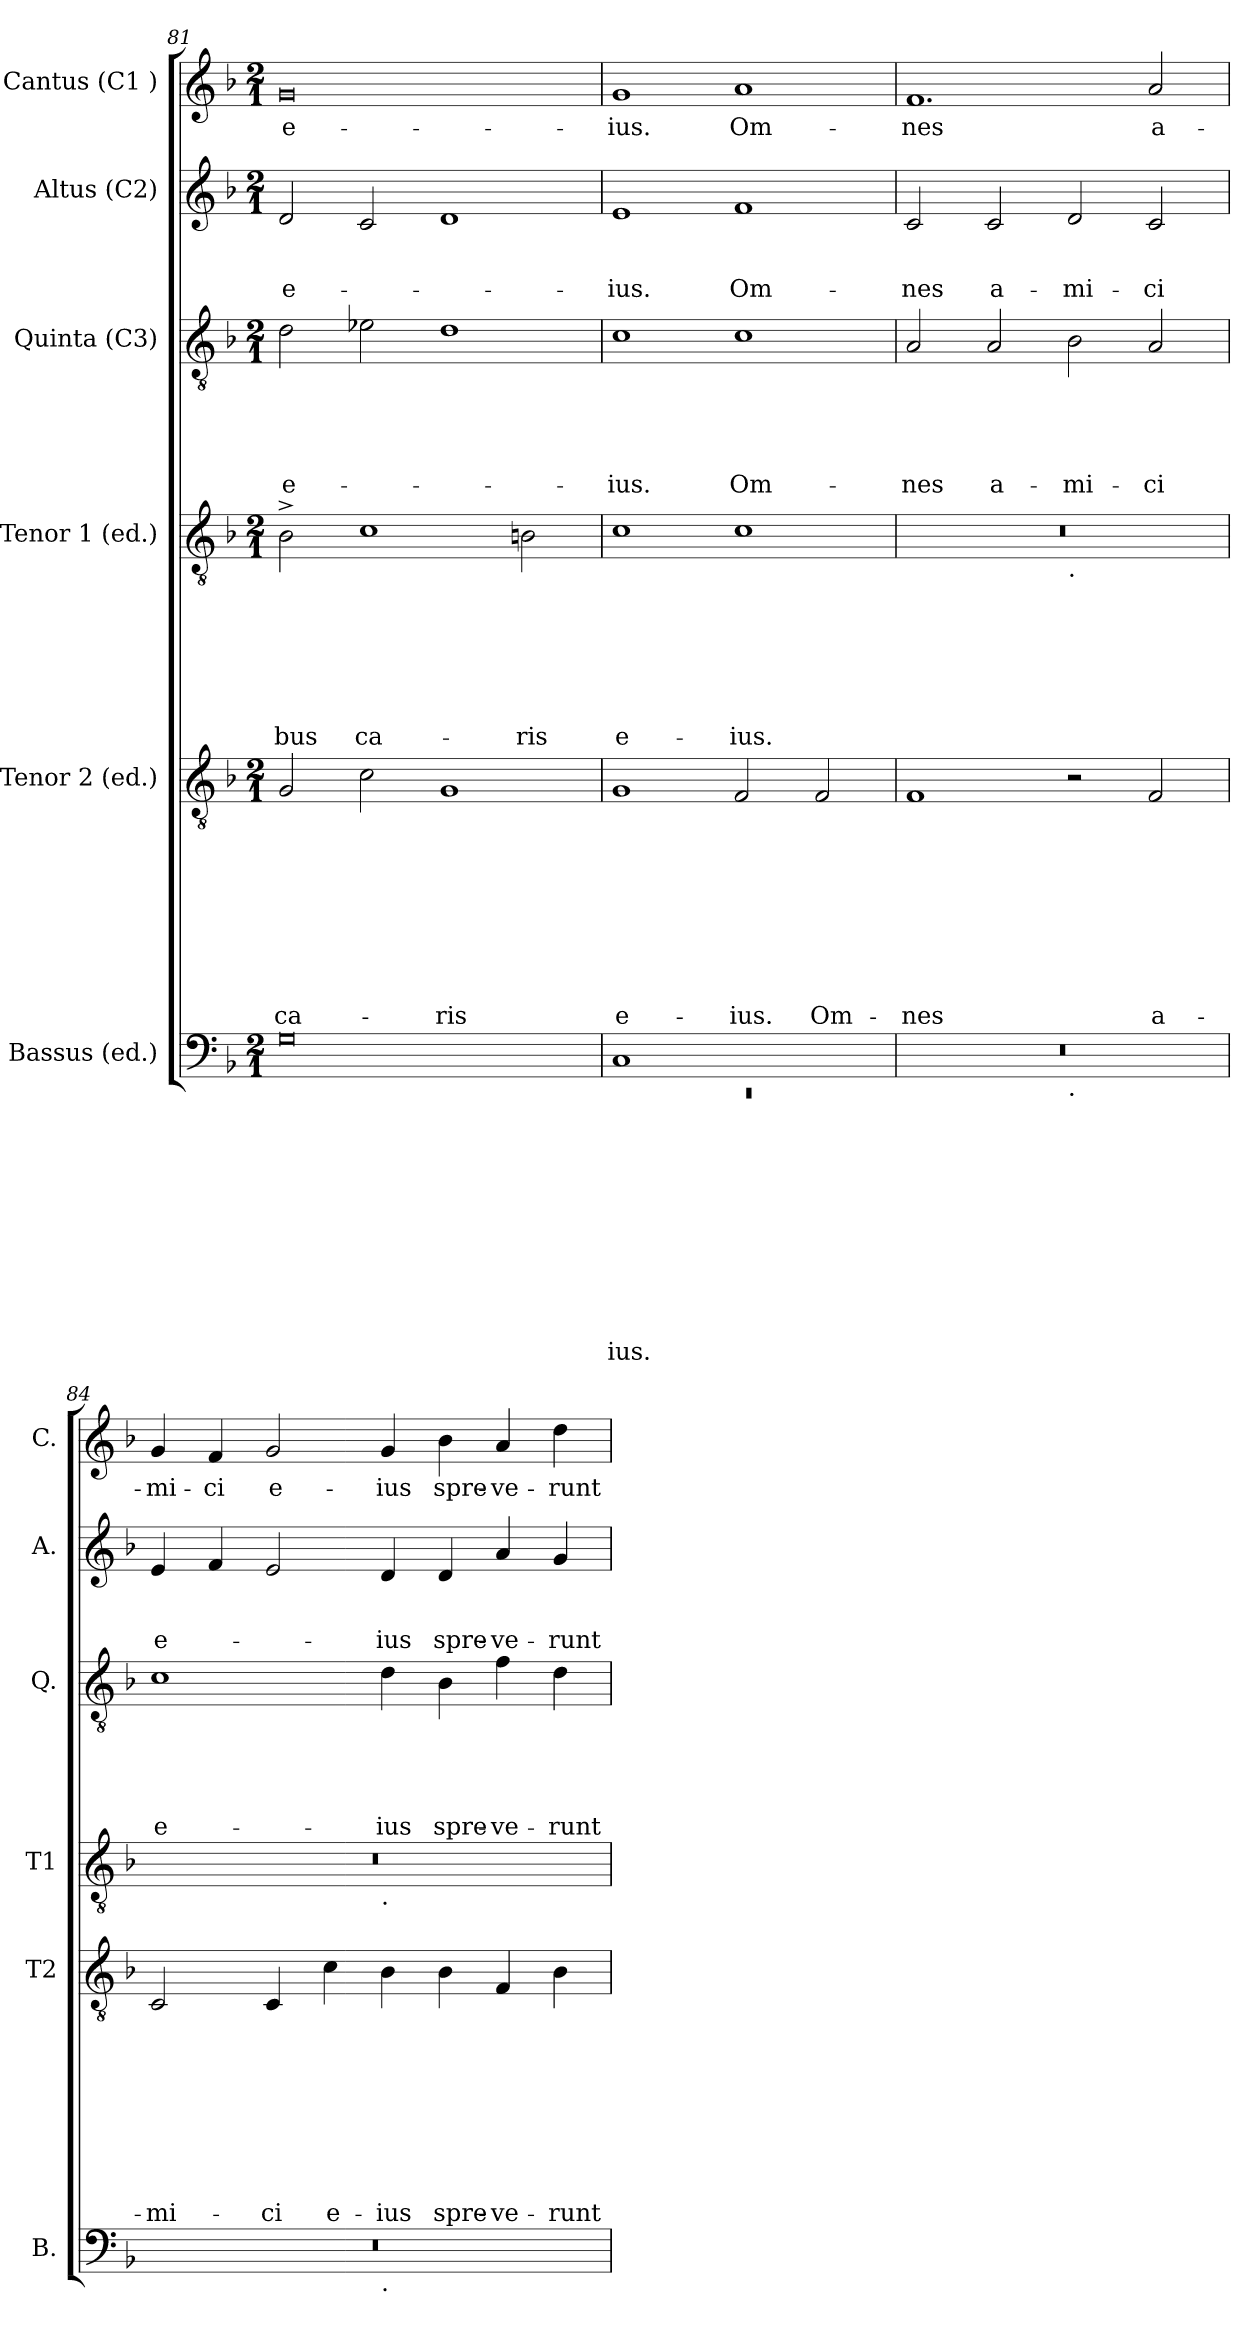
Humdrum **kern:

**kern	**text	**text	**text	**text	**text	**text	**text	**text	**text	**text	**text	**kern	**text	**text	**text	**text	**text	**text	**text	**text	**text	**kern	**text	**text	**text	**text	**text	**text	**text	**kern	**text	**text	**text	**text	**text	**kern	**text	**text	**text	**kern	**text
*part6	*part6	*part6	*part6	*part6	*part6	*part6	*part6	*part6	*part6	*part6	*part6	*part5	*part5	*part5	*part5	*part5	*part5	*part5	*part5	*part5	*part5	*part4	*part4	*part4	*part4	*part4	*part4	*part4	*part4	*part3	*part3	*part3	*part3	*part3	*part3	*part2	*part2	*part2	*part2	*part1	*part1
*staff6	*staff6	*staff6	*staff6	*staff6	*staff6	*staff6	*staff6	*staff6	*staff6	*staff6	*staff6	*staff5	*staff5	*staff5	*staff5	*staff5	*staff5	*staff5	*staff5	*staff5	*staff5	*staff4	*staff4	*staff4	*staff4	*staff4	*staff4	*staff4	*staff4	*staff3	*staff3	*staff3	*staff3	*staff3	*staff3	*staff2	*staff2	*staff2	*staff2	*staff1	*staff1
*I"Bassus (ed.)	*	*	*	*	*	*	*	*	*	*	*	*I"Tenor 2 (ed.)	*	*	*	*	*	*	*	*	*	*I"Tenor 1 (ed.)	*	*	*	*	*	*	*	*I"Quinta (C3)	*	*	*	*	*	*I"Altus (C2)	*	*	*	*I"Cantus (C1 )	*
*I'B.	*	*	*	*	*	*	*	*	*	*	*	*I'T2	*	*	*	*	*	*	*	*	*	*I'T1	*	*	*	*	*	*	*	*I'Q.	*	*	*	*	*	*I'A.	*	*	*	*I'C.	*
!!LO:LB:g=z
*clefF4	*	*	*	*	*	*	*	*	*	*	*	*clefGv2	*	*	*	*	*	*	*	*	*	*clefGv2	*	*	*	*	*	*	*	*clefGv2	*	*	*	*	*	*clefG2	*	*	*	*clefG2	*
*k[b-]	*	*	*	*	*	*	*	*	*	*	*	*k[b-]	*	*	*	*	*	*	*	*	*	*k[b-]	*	*	*	*	*	*	*	*k[b-]	*	*	*	*	*	*k[b-]	*	*	*	*k[b-]	*
*F:	*	*	*	*	*	*	*	*	*	*	*	*F:	*	*	*	*	*	*	*	*	*	*F:	*	*	*	*	*	*	*	*F:	*	*	*	*	*	*F:	*	*	*	*F:	*
*M2/1	*	*	*	*	*	*	*	*	*	*	*	*M2/1	*	*	*	*	*	*	*	*	*	*M2/1	*	*	*	*	*	*	*	*M2/1	*	*	*	*	*	*M2/1	*	*	*	*M2/1	*
=81	=81	=81	=81	=81	=81	=81	=81	=81	=81	=81	=81	=81	=81	=81	=81	=81	=81	=81	=81	=81	=81	=81	=81	=81	=81	=81	=81	=81	=81	=81	=81	=81	=81	=81	=81	=81	=81	=81	=81	=81	=81
!	!	!	!	!	!	!	!	!	!	!	!	!	!	!	!	!	!	!	!	!	!LO:LY:b	!	!	!	!	!	!	!	!LO:LY:b	!	!	!	!	!	!LO:LY:b:rj	!	!	!	!LO:LY:b:rj	!	!LO:LY:b:rj
0G	.	.	.	.	.	.	.	.	.	.	.	2G/	.	.	.	.	.	.	.	.	ca-	2B-^>\	.	.	.	.	.	.	-bus	2d\	.	.	.	.	e-	2d/	.	.	e-	0g	e-
!	!	!	!	!	!	!	!	!	!	!	!	!	!	!	!	!	!	!	!	!	!	!	!	!	!	!	!	!	!LO:LY:b	!	!	!	!	!	!	!	!	!	!	!	!
.	.	.	.	.	.	.	.	.	.	.	.	2c\	.	.	.	.	.	.	.	.	.	1c	.	.	.	.	.	.	ca-	2e-X\	.	.	.	.	.	2c/	.	.	.	.	.
!	!	!	!	!	!	!	!	!	!	!	!	!	!	!	!	!	!	!	!	!	!LO:LY:b	!	!	!	!	!	!	!	!	!	!	!	!	!	!	!	!	!	!	!	!
.	.	.	.	.	.	.	.	.	.	.	.	1G	.	.	.	.	.	.	.	.	-ris	.	.	.	.	.	.	.	.	1d	.	.	.	.	.	1d	.	.	.	.	.
!	!	!	!	!	!	!	!	!	!	!	!	!	!	!	!	!	!	!	!	!	!	!	!	!	!	!	!	!	!LO:LY:b	!	!	!	!	!	!	!	!	!	!	!	!
.	.	.	.	.	.	.	.	.	.	.	.	.	.	.	.	.	.	.	.	.	.	2Bn\	.	.	.	.	.	.	-ris	.	.	.	.	.	.	.	.	.	.	.	.
=82	=82	=82	=82	=82	=82	=82	=82	=82	=82	=82	=82	=82	=82	=82	=82	=82	=82	=82	=82	=82	=82	=82	=82	=82	=82	=82	=82	=82	=82	=82	=82	=82	=82	=82	=82	=82	=82	=82	=82	=82	=82
*^	*	*	*	*	*	*	*	*	*	*	*	*	*	*	*	*	*	*	*	*	*	*	*	*	*	*	*	*	*	*	*	*	*	*	*	*	*	*	*	*	*
!	!LO:N:vis=1	!	!	!	!	!	!	!	!	!	!	!LO:LY:b	!	!	!	!	!	!	!	!	!	!LO:LY:b:rj	!	!	!	!	!	!	!	!LO:LY:b:rj	!	!	!	!	!	!LO:LY:b	!	!	!	!LO:LY:b	!	!LO:LY:b
1C	0rEE	.	.	.	.	.	.	.	.	.	.	-ius.	1G	.	.	.	.	.	.	.	.	e-	1c	.	.	.	.	.	.	e-	1c	.	.	.	.	-ius.	1e	.	.	-ius.	1g	-ius.
!	!	!	!	!	!	!	!	!	!	!	!	!	!	!	!	!	!	!	!	!	!	!LO:LY:b	!	!	!	!	!	!	!	!LO:LY:b	!	!	!	!	!	!LO:LY:b	!	!	!	!LO:LY:b	!	!LO:LY:b
1ryy	.	.	.	.	.	.	.	.	.	.	.	.	2F/	.	.	.	.	.	.	.	.	-ius.	1c	.	.	.	.	.	.	-ius.	1c	.	.	.	.	Om-	1f	.	.	Om-	1a	Om-
!	!	!	!	!	!	!	!	!	!	!	!	!	!	!	!	!	!	!	!	!	!	!LO:LY:b	!	!	!	!	!	!	!	!	!	!	!	!	!	!	!	!	!	!	!	!
.	.	.	.	.	.	.	.	.	.	.	.	.	2F/	.	.	.	.	.	.	.	.	Om-	.	.	.	.	.	.	.	.	.	.	.	.	.	.	.	.	.	.	.	.
=83	=83	=83	=83	=83	=83	=83	=83	=83	=83	=83	=83	=83	=83	=83	=83	=83	=83	=83	=83	=83	=83	=83	=83	=83	=83	=83	=83	=83	=83	=83	=83	=83	=83	=83	=83	=83	=83	=83	=83	=83	=83	=83
!	!	!	!	!	!	!	!	!	!	!	!	!	!	!	!	!	!	!	!	!	!	!LO:LY:b	!	!	!	!	!	!	!	!	!	!	!	!	!	!LO:LY:b	!	!	!	!LO:LY:b	!	!LO:LY:b
*	*	*	*	*	*	*	*	*	*	*	*	*	*	*	*	*	*	*	*	*	*	*	*^	*	*	*	*	*	*	*	*	*	*	*	*	*	*	*	*	*	*	*
0r	1ryy	.	.	.	.	.	.	.	.	.	.	.	1F	.	.	.	.	.	.	.	.	-nes	0r	1ryy	.	.	.	.	.	.	.	2A/	.	.	.	.	-nes	2c/	.	.	-nes	1.f	-nes
!	!	!	!	!	!	!	!	!	!	!	!	!	!	!	!	!	!	!	!	!	!	!	!	!	!	!	!	!	!	!	!	!	!	!	!	!	!LO:LY:b	!	!	!	!LO:LY:b	!	!
.	.	.	.	.	.	.	.	.	.	.	.	.	.	.	.	.	.	.	.	.	.	.	.	.	.	.	.	.	.	.	.	2A/	.	.	.	.	a-	2c/	.	.	a-	.	.
!	!	!	!	!	!	!	!	!	!	!	!	!	!	!	!	!	!	!	!	!	!	!	!	!LO:TX:b:t=.	!	!	!	!	!	!	!	!	!	!	!	!	!	!	!	!	!	!	!
!	!LO:TX:b:t=.	!	!	!	!	!	!	!	!	!	!	!	!	!	!	!	!	!	!	!	!	!	!	!	!	!	!	!	!	!	!	!	!	!	!	!	!	!	!	!	!	!	!
!	!	!	!	!	!	!	!	!	!	!	!	!	!	!	!	!	!	!	!	!	!	!	!	!	!	!	!	!	!	!	!	!	!	!	!	!	!LO:LY:b	!	!	!	!LO:LY:b	!	!
.	1ryy	.	.	.	.	.	.	.	.	.	.	.	2r	.	.	.	.	.	.	.	.	.	.	1ryy	.	.	.	.	.	.	.	2B-\	.	.	.	.	-mi-	2d/	.	.	-mi-	.	.
!	!	!	!	!	!	!	!	!	!	!	!	!	!	!	!	!	!	!	!	!	!	!LO:LY:b	!	!	!	!	!	!	!	!	!	!	!	!	!	!	!LO:LY:b	!	!	!	!LO:LY:b	!	!LO:LY:b
.	.	.	.	.	.	.	.	.	.	.	.	.	2F/	.	.	.	.	.	.	.	.	a-	.	.	.	.	.	.	.	.	.	2A/	.	.	.	.	-ci	2c/	.	.	-ci	2a/	a-
=84	=84	=84	=84	=84	=84	=84	=84	=84	=84	=84	=84	=84	=84	=84	=84	=84	=84	=84	=84	=84	=84	=84	=84	=84	=84	=84	=84	=84	=84	=84	=84	=84	=84	=84	=84	=84	=84	=84	=84	=84	=84	=84	=84
!	!	!	!	!	!	!	!	!	!	!	!	!	!	!	!	!	!	!	!	!	!	!LO:LY:b	!	!	!	!	!	!	!	!	!	!	!	!	!	!	!LO:LY:b:rj	!	!	!	!LO:LY:b	!	!LO:LY:b
0r	1ryy	.	.	.	.	.	.	.	.	.	.	.	2C/	.	.	.	.	.	.	.	.	-mi-	0r	1ryy	.	.	.	.	.	.	.	1c	.	.	.	.	e-	4e/	.	.	e-	4g/	-mi-
!	!	!	!	!	!	!	!	!	!	!	!	!	!	!	!	!	!	!	!	!	!	!	!	!	!	!	!	!	!	!	!	!	!	!	!	!	!	!	!	!	!	!	!LO:LY:b
.	.	.	.	.	.	.	.	.	.	.	.	.	.	.	.	.	.	.	.	.	.	.	.	.	.	.	.	.	.	.	.	.	.	.	.	.	.	4f/	.	.	.	4f/	-ci
!	!	!	!	!	!	!	!	!	!	!	!	!	!	!	!	!	!	!	!	!	!	!LO:LY:b	!	!	!	!	!	!	!	!	!	!	!	!	!	!	!	!	!	!	!	!	!LO:LY:b
.	.	.	.	.	.	.	.	.	.	.	.	.	4C/	.	.	.	.	.	.	.	.	-ci	.	.	.	.	.	.	.	.	.	.	.	.	.	.	.	2e/	.	.	.	2g/	e-
!	!	!	!	!	!	!	!	!	!	!	!	!	!	!	!	!	!	!	!	!	!	!LO:LY:b	!	!	!	!	!	!	!	!	!	!	!	!	!	!	!	!	!	!	!	!	!
.	.	.	.	.	.	.	.	.	.	.	.	.	4c\	.	.	.	.	.	.	.	.	e-	.	.	.	.	.	.	.	.	.	.	.	.	.	.	.	.	.	.	.	.	.
!	!	!	!	!	!	!	!	!	!	!	!	!	!	!	!	!	!	!	!	!	!	!	!	!LO:TX:b:t=.	!	!	!	!	!	!	!	!	!	!	!	!	!	!	!	!	!	!	!
!	!LO:TX:b:t=.	!	!	!	!	!	!	!	!	!	!	!	!	!	!	!	!	!	!	!	!	!	!	!	!	!	!	!	!	!	!	!	!	!	!	!	!	!	!	!	!	!	!
!	!	!	!	!	!	!	!	!	!	!	!	!	!	!	!	!	!	!	!	!	!	!LO:LY:b	!	!	!	!	!	!	!	!	!	!	!	!	!	!	!LO:LY:b	!	!	!	!LO:LY:b	!	!LO:LY:b
.	1ryy	.	.	.	.	.	.	.	.	.	.	.	4B-\	.	.	.	.	.	.	.	.	-ius	.	1ryy	.	.	.	.	.	.	.	4d\	.	.	.	.	-ius	4d/	.	.	-ius	4g/	-ius
!	!	!	!	!	!	!	!	!	!	!	!	!	!	!	!	!	!	!	!	!	!	!LO:LY:b	!	!	!	!	!	!	!	!	!	!	!	!	!	!	!LO:LY:b	!	!	!	!LO:LY:b	!	!LO:LY:b
.	.	.	.	.	.	.	.	.	.	.	.	.	4B-\	.	.	.	.	.	.	.	.	spre-	.	.	.	.	.	.	.	.	.	4B-\	.	.	.	.	spre-	4d/	.	.	spre-	4b-\	spre-
!	!	!	!	!	!	!	!	!	!	!	!	!	!	!	!	!	!	!	!	!	!	!LO:LY:b	!	!	!	!	!	!	!	!	!	!	!	!	!	!	!LO:LY:b	!	!	!	!LO:LY:b	!	!LO:LY:b
.	.	.	.	.	.	.	.	.	.	.	.	.	4F/	.	.	.	.	.	.	.	.	-ve-	.	.	.	.	.	.	.	.	.	4f\	.	.	.	.	-ve-	4a/	.	.	-ve-	4a/	-ve-
!	!	!	!	!	!	!	!	!	!	!	!	!	!	!	!	!	!	!	!	!	!	!LO:LY:b:rj	!	!	!	!	!	!	!	!	!	!	!	!	!	!	!LO:LY:b:rj	!	!	!	!LO:LY:b:rj	!	!LO:LY:b:rj
.	.	.	.	.	.	.	.	.	.	.	.	.	4B-\	.	.	.	.	.	.	.	.	-runt	.	.	.	.	.	.	.	.	.	4d\	.	.	.	.	-runt	4g/	.	.	-runt	4dd\	-runt
*v	*v	*	*	*	*	*	*	*	*	*	*	*	*	*	*	*	*	*	*	*	*	*	*v	*v	*	*	*	*	*	*	*	*	*	*	*	*	*	*	*	*	*	*	*
=	=	=	=	=	=	=	=	=	=	=	=	=	=	=	=	=	=	=	=	=	=	=	=	=	=	=	=	=	=	=	=	=	=	=	=	=	=	=	=	=	=
*-	*-	*-	*-	*-	*-	*-	*-	*-	*-	*-	*-	*-	*-	*-	*-	*-	*-	*-	*-	*-	*-	*-	*-	*-	*-	*-	*-	*-	*-	*-	*-	*-	*-	*-	*-	*-	*-	*-	*-	*-	*-
